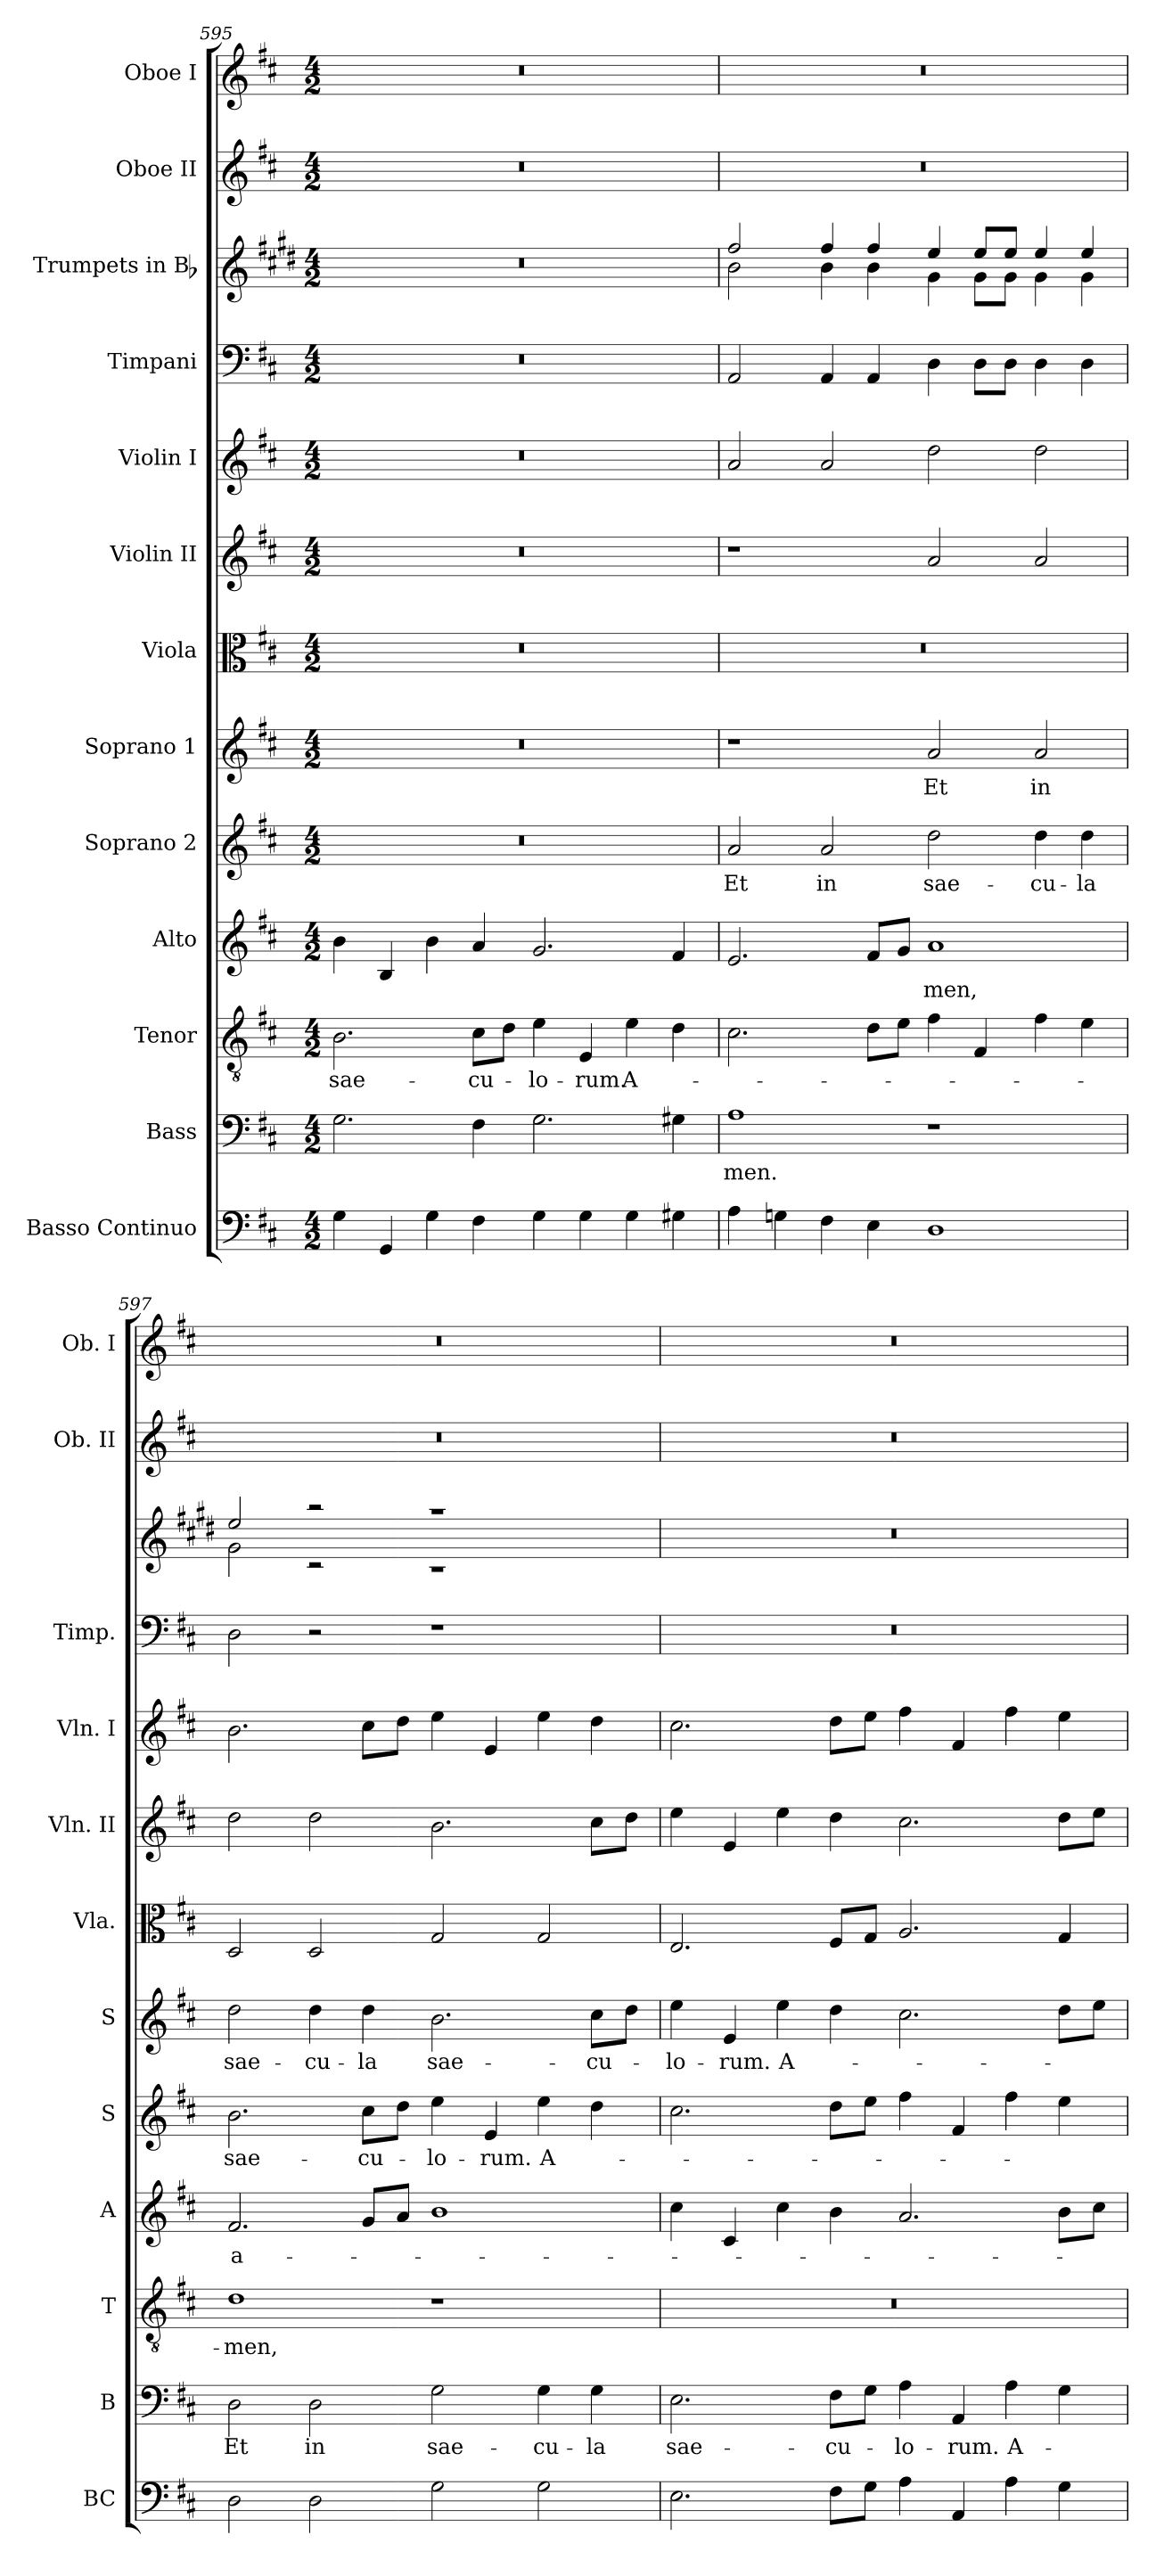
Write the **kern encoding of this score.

**kern	**kern	**text	**kern	**text	**kern	**text	**kern	**text	**kern	**text	**kern	**kern	**kern	**kern	**kern	**kern	**kern
*part13	*part12	*part12	*part11	*part11	*part10	*part10	*part9	*part9	*part8	*part8	*part7	*part6	*part5	*part4	*part3	*part2	*part1
*staff13	*staff12	*staff12	*staff11	*staff11	*staff10	*staff10	*staff9	*staff9	*staff8	*staff8	*staff7	*staff6	*staff5	*staff4	*staff3	*staff2	*staff1
*I"Basso Continuo	*I"Bass	*	*I"Tenor	*	*I"Alto	*	*I"Soprano 2	*	*I"Soprano 1	*	*I"Viola	*I"Violin II	*I"Violin I	*I"Timpani	*I"Trumpets in Bb	*I"Oboe II	*I"Oboe I
*I'BC	*I'B	*	*I'T	*	*I'A	*	*I'S	*	*I'S	*	*I'Vla.	*I'Vln. II	*I'Vln. I	*I'Timp.	*	*I'Ob. II	*I'Ob. I
*clefF4	*clefF4	*	*clefGv2	*	*clefG2	*	*clefG2	*	*clefG2	*	*clefC3	*clefG2	*clefG2	*clefF4	*clefG2	*clefG2	*clefG2
*	*	*	*	*	*	*	*	*	*	*	*	*	*	*	*ITrd1c2	*	*
*k[f#c#]	*k[f#c#]	*	*k[f#c#]	*	*k[f#c#]	*	*k[f#c#]	*	*k[f#c#]	*	*k[f#c#]	*k[f#c#]	*k[f#c#]	*k[f#c#]	*k[f#c#]	*k[f#c#]	*k[f#c#]
*D:	*D:	*	*D:	*	*D:	*	*D:	*	*D:	*	*D:	*D:	*D:	*D:	*D:	*D:	*D:
*M4/2	*M4/2	*	*M4/2	*	*M4/2	*	*M4/2	*	*M4/2	*	*M4/2	*M4/2	*M4/2	*M4/2	*M4/2	*M4/2	*M4/2
=595	=595	=595	=595	=595	=595	=595	=595	=595	=595	=595	=595	=595	=595	=595	=595	=595	=595
!	!	!	!	!LO:LY:b	!	!	!	!	!	!	!	!	!	!	!	!	!
4G\	2.G\	.	2.B\	sae-	4b\	.	0r	.	0r	.	0r	0r	0r	0r	0r	0r	0r
4GG/	.	.	.	.	4B/	.	.	.	.	.	.	.	.	.	.	.	.
4G\	.	.	.	.	4b\	.	.	.	.	.	.	.	.	.	.	.	.
!	!	!	!	!LO:LY:b	!	!	!	!	!	!	!	!	!	!	!	!	!
4F#\	4F#\	.	8c#\L	-cu-	4a/	.	.	.	.	.	.	.	.	.	.	.	.
.	.	.	8d\J	.	.	.	.	.	.	.	.	.	.	.	.	.	.
!	!	!	!	!LO:LY:b	!	!	!	!	!	!	!	!	!	!	!	!	!
4G\	2.G\	.	4e\	-lo-	2.g/	.	.	.	.	.	.	.	.	.	.	.	.
!	!	!	!	!LO:LY:b	!	!	!	!	!	!	!	!	!	!	!	!	!
4G\	.	.	4E/	-rum.	.	.	.	.	.	.	.	.	.	.	.	.	.
!	!	!	!	!LO:LY:b	!	!	!	!	!	!	!	!	!	!	!	!	!
4G\	.	.	4e\	A-	.	.	.	.	.	.	.	.	.	.	.	.	.
4G#X\	4G#X\	.	4d\	.	4f#/	.	.	.	.	.	.	.	.	.	.	.	.
=596	=596	=596	=596	=596	=596	=596	=596	=596	=596	=596	=596	=596	=596	=596	=596	=596	=596
!	!	!LO:LY:b	!	!	!	!	!	!LO:LY:b	!	!	!	!	!	!	!	!	!
*	*	*	*	*	*	*	*	*	*	*	*	*	*	*	*^	*	*
4A\	1A	-men.	2.c#\	.	2.e/	.	2a/	Et	1r	.	0r	1r	2a/	2AA/	2ee/	2a\	0r	0r
4Gn\	.	.	.	.	.	.	.	.	.	.	.	.	.	.	.	.	.	.
!	!	!	!	!	!	!	!	!LO:LY:b	!	!	!	!	!	!	!	!	!	!
4F#\	.	.	.	.	.	.	2a/	in	.	.	.	.	2a/	4AA/	4ee/	4a\	.	.
4E\	.	.	8d\L	.	8f#/L	.	.	.	.	.	.	.	.	4AA/	4ee/	4a\	.	.
.	.	.	8e\J	.	8g/J	.	.	.	.	.	.	.	.	.	.	.	.	.
!	!	!	!	!	!	!LO:LY:b	!	!LO:LY:b	!	!LO:LY:b	!	!	!	!	!	!	!	!
1D	1r	.	4f#\	.	1a	-men,	2dd\	sae-	2a/	Et	.	2a/	2dd\	4D\	4dd/	4f#\	.	.
.	.	.	4F#/	.	.	.	.	.	.	.	.	.	.	8D\L	8dd/L	8f#\L	.	.
.	.	.	.	.	.	.	.	.	.	.	.	.	.	8D\J	8dd/J	8f#\J	.	.
!	!	!	!	!	!	!	!	!LO:LY:b	!	!LO:LY:b	!	!	!	!	!	!	!	!
.	.	.	4f#\	.	.	.	4dd\	-cu-	2a/	in	.	2a/	2dd\	4D\	4dd/	4f#\	.	.
!	!	!	!	!	!	!	!	!LO:LY:b	!	!	!	!	!	!	!	!	!	!
.	.	.	4e\	.	.	.	4dd\	-la	.	.	.	.	.	4D\	4dd/	4f#\	.	.
!!LO:PB:g=z
=597	=597	=597	=597	=597	=597	=597	=597	=597	=597	=597	=597	=597	=597	=597	=597	=597	=597	=597
!	!	!LO:LY:b	!	!LO:LY:b	!	!LO:LY:b	!	!LO:LY:b	!	!LO:LY:b	!	!	!	!	!	!	!	!
2D\	2D\	Et	1d	-men,	2.f#/	a-	2.b\	sae-	2dd\	sae-	2D/	2dd\	2.b\	2D\	2dd/	2f#\	0r	0r
!	!	!LO:LY:b	!	!	!	!	!	!	!	!LO:LY:b	!	!	!	!	!	!	!	!
2D\	2D\	in	.	.	.	.	.	.	4dd\	-cu-	2D/	2dd\	.	2r	2raa	2rc	.	.
!	!	!	!	!	!	!	!	!LO:LY:b	!	!LO:LY:b	!	!	!	!	!	!	!	!
.	.	.	.	.	8g/L	.	8cc#\L	-cu-	4dd\	-la	.	.	8cc#\L	.	.	.	.	.
.	.	.	.	.	8a/J	.	8dd\J	.	.	.	.	.	8dd\J	.	.	.	.	.
!	!	!LO:LY:b	!	!	!	!	!	!LO:LY:b	!	!LO:LY:b	!	!	!	!	!	!	!	!
2G\	2G\	sae-	1r	.	1b	.	4ee\	-lo-	2.b\	sae-	2G/	2.b\	4ee\	1r	1raa	1rc	.	.
!	!	!	!	!	!	!	!	!LO:LY:b	!	!	!	!	!	!	!	!	!	!
.	.	.	.	.	.	.	4e/	-rum.	.	.	.	.	4e/	.	.	.	.	.
!	!	!LO:LY:b	!	!	!	!	!	!LO:LY:b	!	!	!	!	!	!	!	!	!	!
2G\	4G\	-cu-	.	.	.	.	4ee\	A-	.	.	2G/	.	4ee\	.	.	.	.	.
!	!	!LO:LY:b	!	!	!	!	!	!	!	!LO:LY:b	!	!	!	!	!	!	!	!
.	4G\	-la	.	.	.	.	4dd\	.	8cc#\L	-cu-	.	8cc#\L	4dd\	.	.	.	.	.
.	.	.	.	.	.	.	.	.	8dd\J	.	.	8dd\J	.	.	.	.	.	.
*	*	*	*	*	*	*	*	*	*	*	*	*	*	*	*v	*v	*	*
=598	=598	=598	=598	=598	=598	=598	=598	=598	=598	=598	=598	=598	=598	=598	=598	=598	=598
!	!	!LO:LY:b	!	!	!	!	!	!	!	!LO:LY:b	!	!	!	!	!	!	!
2.E\	2.E\	sae-	0r	.	4cc#\	.	2.cc#\	.	4ee\	-lo-	2.E/	4ee\	2.cc#\	0r	0r	0r	0r
!	!	!	!	!	!	!	!	!	!	!LO:LY:b	!	!	!	!	!	!	!
.	.	.	.	.	4c#/	.	.	.	4e/	-rum.	.	4e/	.	.	.	.	.
!	!	!	!	!	!	!	!	!	!	!LO:LY:b	!	!	!	!	!	!	!
.	.	.	.	.	4cc#\	.	.	.	4ee\	A-	.	4ee\	.	.	.	.	.
!	!	!LO:LY:b	!	!	!	!	!	!	!	!	!	!	!	!	!	!	!
8F#\L	8F#\L	-cu-	.	.	4b\	.	8dd\L	.	4dd\	.	8F#/L	4dd\	8dd\L	.	.	.	.
8G\J	8G\J	.	.	.	.	.	8ee\J	.	.	.	8G/J	.	8ee\J	.	.	.	.
!	!	!LO:LY:b	!	!	!	!	!	!	!	!	!	!	!	!	!	!	!
4A\	4A\	-lo-	.	.	2.a/	.	4ff#\	.	2.cc#\	.	2.A/	2.cc#\	4ff#\	.	.	.	.
!	!	!LO:LY:b	!	!	!	!	!	!	!	!	!	!	!	!	!	!	!
4AA/	4AA/	-rum.	.	.	.	.	4f#/	.	.	.	.	.	4f#/	.	.	.	.
!	!	!LO:LY:b	!	!	!	!	!	!	!	!	!	!	!	!	!	!	!
4A\	4A\	A-	.	.	.	.	4ff#\	.	.	.	.	.	4ff#\	.	.	.	.
4G\	4G\	.	.	.	8b\L	.	4ee\	.	8dd\L	.	4G/	8dd\L	4ee\	.	.	.	.
.	.	.	.	.	8cc#\J	.	.	.	8ee\J	.	.	8ee\J	.	.	.	.	.
=	=	=	=	=	=	=	=	=	=	=	=	=	=	=	=	=	=
*-	*-	*-	*-	*-	*-	*-	*-	*-	*-	*-	*-	*-	*-	*-	*-	*-	*-
